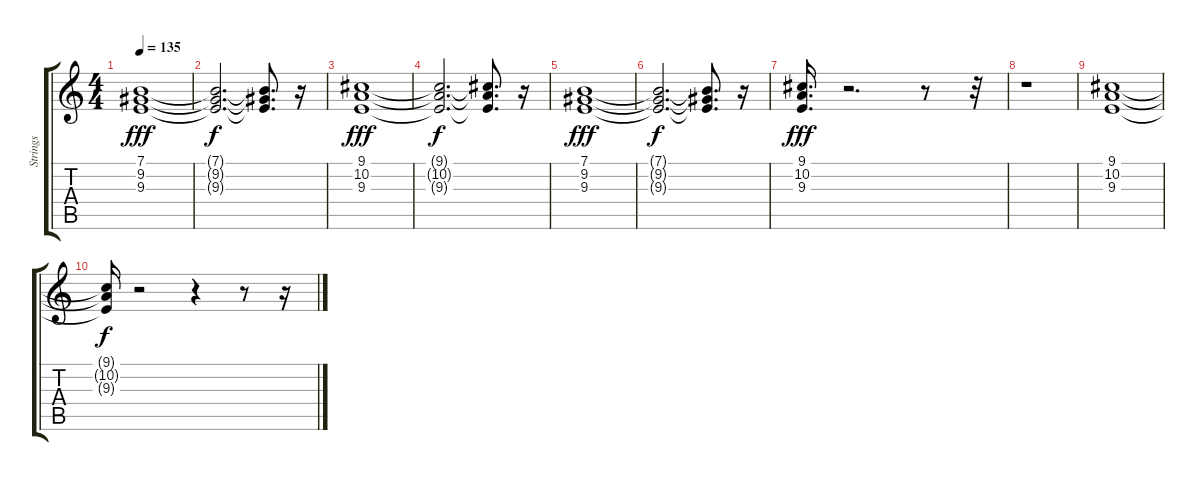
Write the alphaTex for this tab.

\track ("Strings" "Strings") {instrument stringensemble1}
\staff {score tabs}
\tuning (E4 B3 G3 D3 A2 E2) {hide}
\ts (4 4)
\tempo 135
\clef g2
\ks c
(7.1 9.2 9.3).1{dy fff} |
(7.1{t} 9.2{t} 9.3{t}).2{d dy f} (7.1{t} 9.2{t} 9.3{t}).8{d} r.16 |
(9.1 10.2 9.3).1{dy fff} |
(9.1{t} 10.2{t} 9.3{t}).2{d dy f} (9.1{t} 10.2{t} 9.3{t}).8{d} r.16 |
(7.1 9.2 9.3).1{dy fff} |
(7.1{t} 9.2{t} 9.3{t}).2{d dy f} (7.1{t} 9.2{t} 9.3{t}).8{d} r.16 |
(9.1 10.2 9.3).16{d dy fff} r.2{d} r.8 r.32 |
r.1 |
(9.1 10.2 9.3).1 |
(9.1{t} 10.2{t} 9.3{t}).16{dy f} r.2 r.4 r.8 r.16
